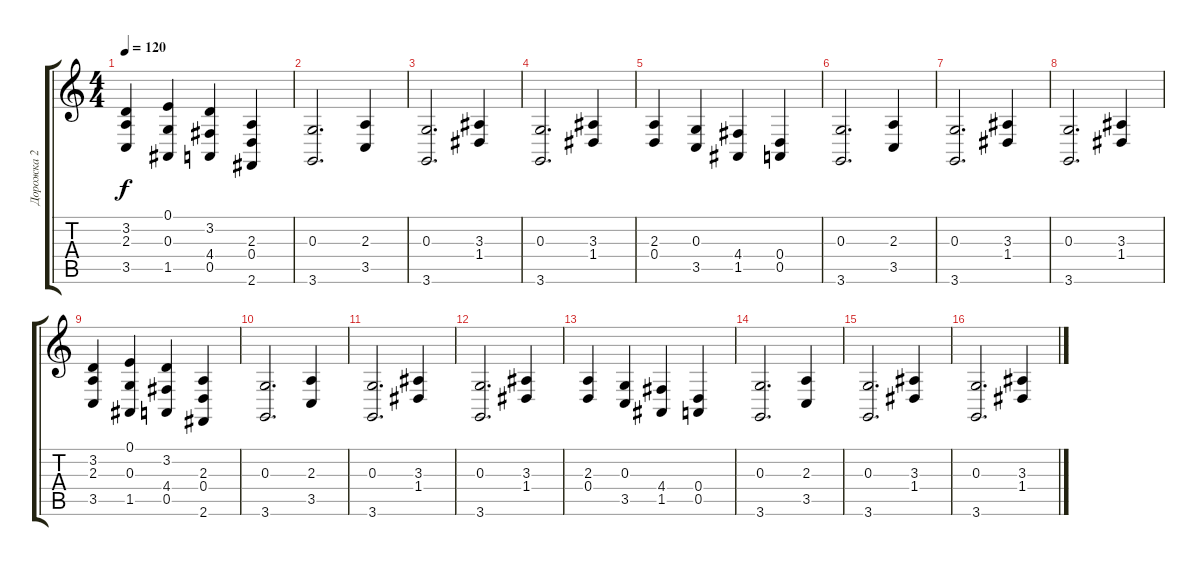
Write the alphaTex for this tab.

\track ("Дорожка 2" "Дорожка 2") {instrument viola}
\staff {score tabs}
\tuning (E4 B3 G3 D3 A2 E2) {hide}
\ts (4 4)
\tempo 120
\clef g2
\ks c
(3.2 2.3 3.5).4{dy f} (0.1 0.3 1.5).4 (3.2 4.4 0.5).4 (2.3 0.4 2.6).4 |
(0.3 3.6).2{d} (2.3 3.5).4 |
(0.3 3.6).2{d} (3.3 1.4).4 |
(0.3 3.6).2{d} (3.3 1.4).4 |
(2.3 0.4).4 (0.3 3.5).4 (4.4 1.5).4 (0.4 0.5).4 |
(0.3 3.6).2{d} (2.3 3.5).4 |
(0.3 3.6).2{d} (3.3 1.4).4 |
(0.3 3.6).2{d} (3.3 1.4).4 |
(3.2 2.3 3.5).4 (0.1 0.3 1.5).4 (3.2 4.4 0.5).4 (2.3 0.4 2.6).4 |
(0.3 3.6).2{d} (2.3 3.5).4 |
(0.3 3.6).2{d} (3.3 1.4).4 |
(0.3 3.6).2{d} (3.3 1.4).4 |
(2.3 0.4).4 (0.3 3.5).4 (4.4 1.5).4 (0.4 0.5).4 |
(0.3 3.6).2{d} (2.3 3.5).4 |
(0.3 3.6).2{d} (3.3 1.4).4 |
(0.3 3.6).2{d} (3.3 1.4).4
